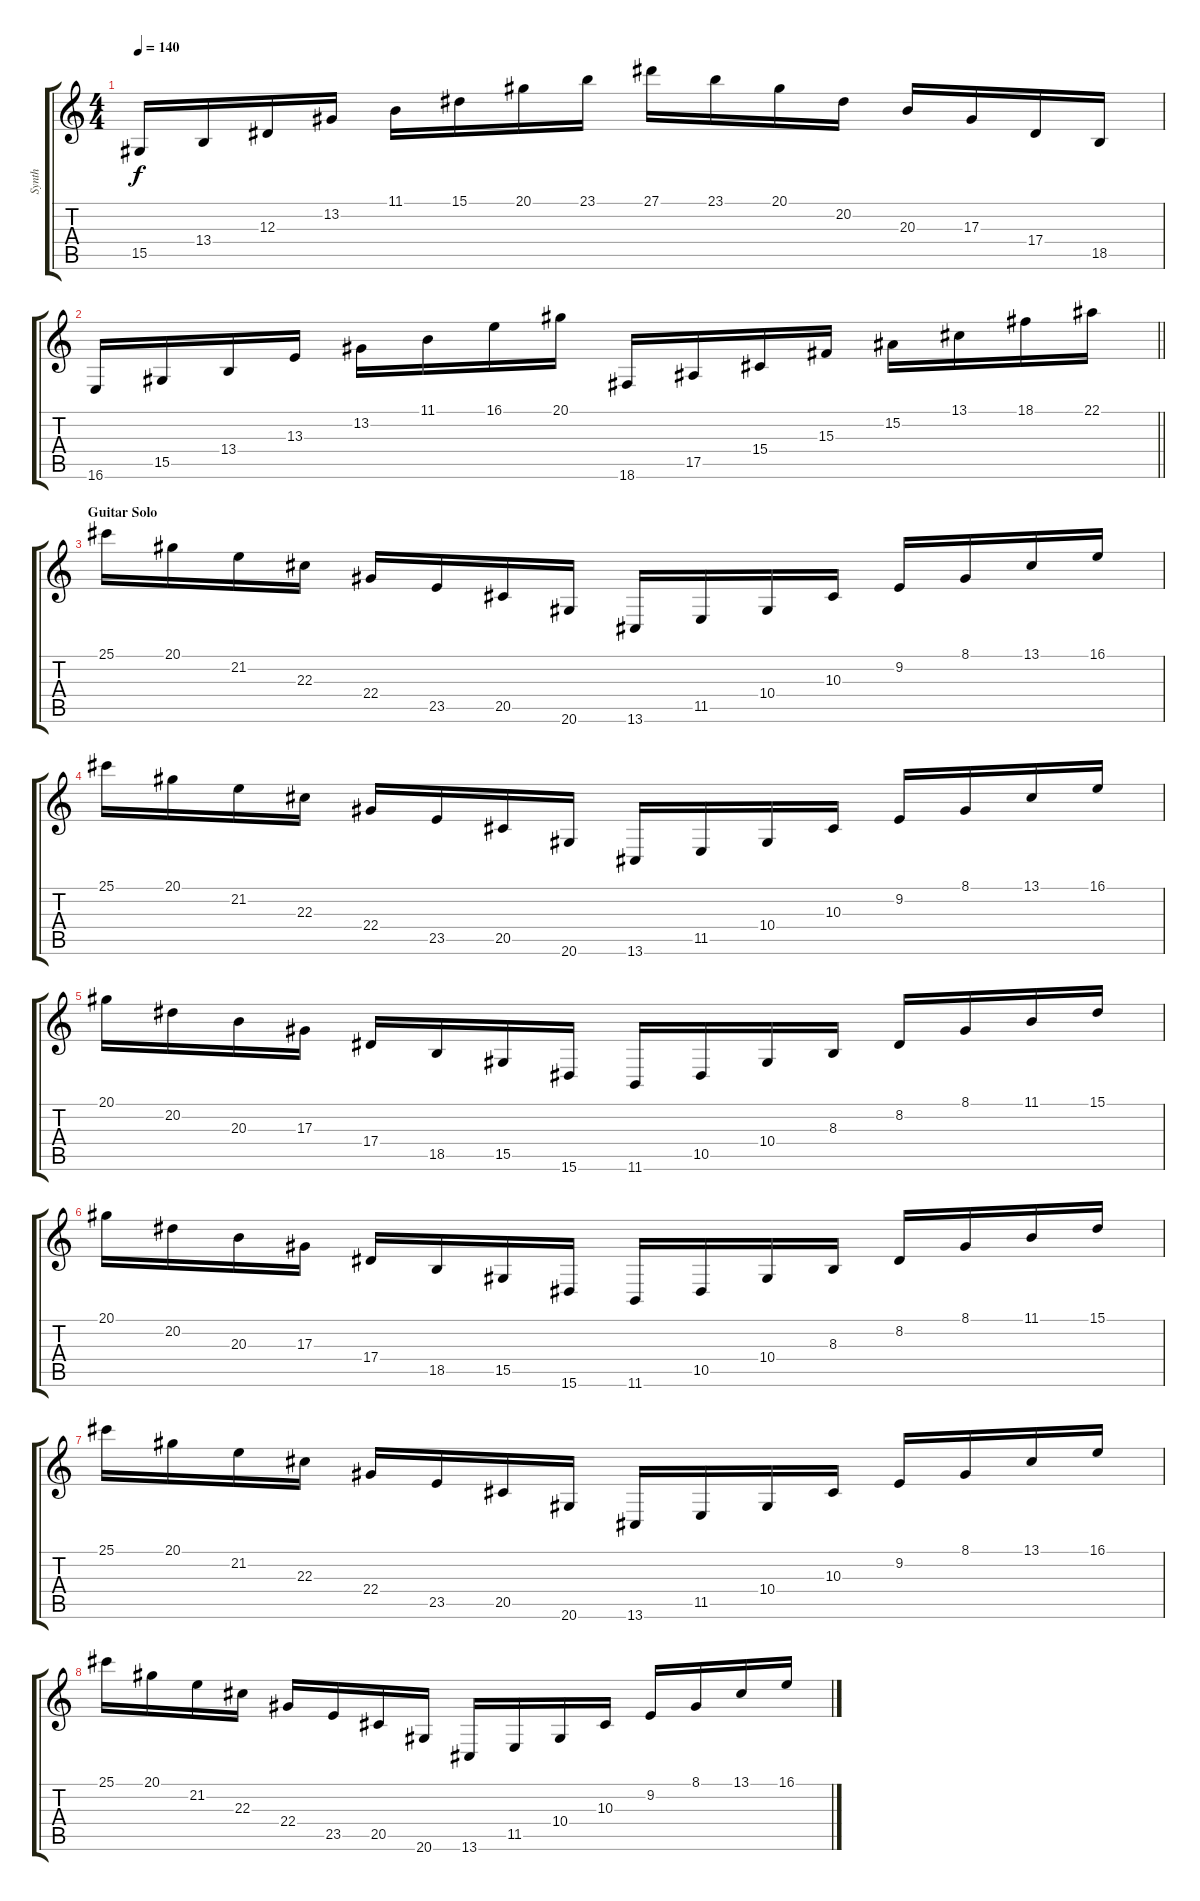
\track ("Synth" "Synth") {instrument lead1square}
\staff {score tabs}
\tuning (C4 G3 Eb3 Bb2 F2 C2) {hide}
\ts (4 4)
\tempo 140
\clef g2
\ks c
15.5.16{dy f} 13.4.16 12.3.16 13.2.16 11.1.16 15.1.16 20.1.16 23.1.16 27.1.16 23.1.16 20.1.16 20.2.16 20.3.16 17.3.16 17.4.16 18.5.16 |
\barLineRight lightlight
16.6.16 15.5.16 13.4.16 13.3.16 13.2.16 11.1.16 16.1.16 20.1.16 18.6.16 17.5.16 15.4.16 15.3.16 15.2.16 13.1.16 18.1.16 22.1.16 |
\section ("" "Guitar Solo")
25.1.16 20.1.16 21.2.16 22.3.16 22.4.16 23.5.16 20.5.16 20.6.16 13.6.16 11.5.16 10.4.16 10.3.16 9.2.16 8.1.16 13.1.16 16.1.16 |
25.1.16 20.1.16 21.2.16 22.3.16 22.4.16 23.5.16 20.5.16 20.6.16 13.6.16 11.5.16 10.4.16 10.3.16 9.2.16 8.1.16 13.1.16 16.1.16 |
20.1.16 20.2.16 20.3.16 17.3.16 17.4.16 18.5.16 15.5.16 15.6.16 11.6.16 10.5.16 10.4.16 8.3.16 8.2.16 8.1.16 11.1.16 15.1.16 |
20.1.16 20.2.16 20.3.16 17.3.16 17.4.16 18.5.16 15.5.16 15.6.16 11.6.16 10.5.16 10.4.16 8.3.16 8.2.16 8.1.16 11.1.16 15.1.16 |
25.1.16 20.1.16 21.2.16 22.3.16 22.4.16 23.5.16 20.5.16 20.6.16 13.6.16 11.5.16 10.4.16 10.3.16 9.2.16 8.1.16 13.1.16 16.1.16 |
25.1.16 20.1.16 21.2.16 22.3.16 22.4.16 23.5.16 20.5.16 20.6.16 13.6.16 11.5.16 10.4.16 10.3.16 9.2.16 8.1.16 13.1.16 16.1.16
